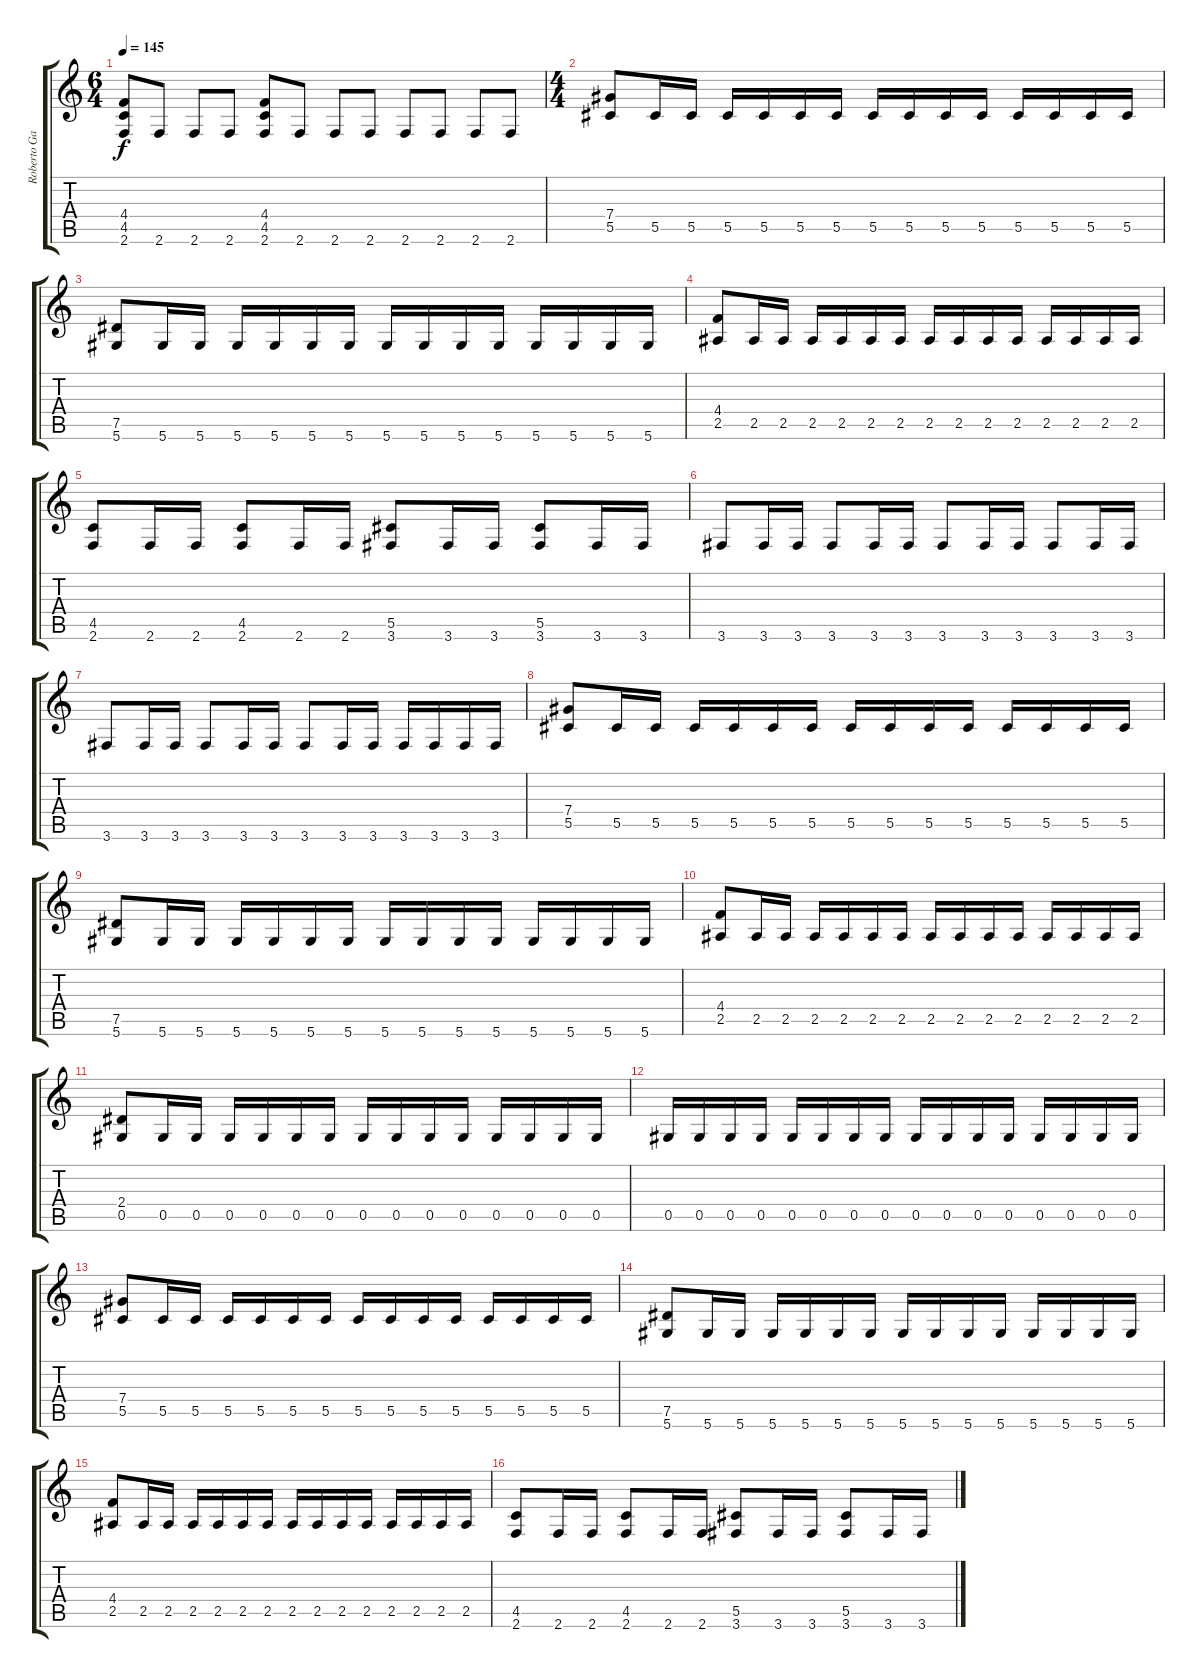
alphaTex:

\track ("Roberto García" "Roberto Ga") {instrument distortionguitar}
\staff {score tabs}
\tuning (Eb4 Bb3 Gb3 Db3 Ab2 Eb2) {hide}
\ts (6 4)
\tempo 145
\clef g2
\ks c
(4.4 4.5 2.6).8{dy f} 2.6.8 2.6.8 2.6.8 (4.4 4.5 2.6).8 2.6.8 2.6.8 2.6.8 2.6.8 2.6.8 2.6.8 2.6.8 |
\ts (4 4)
(7.4 5.5).8 5.5.16 5.5.16 5.5.16 5.5.16 5.5.16 5.5.16 5.5.16 5.5.16 5.5.16 5.5.16 5.5.16 5.5.16 5.5.16 5.5.16 |
(7.5 5.6).8 5.6.16 5.6.16 5.6.16 5.6.16 5.6.16 5.6.16 5.6.16 5.6.16 5.6.16 5.6.16 5.6.16 5.6.16 5.6.16 5.6.16 |
(4.4 2.5).8 2.5.16 2.5.16 2.5.16 2.5.16 2.5.16 2.5.16 2.5.16 2.5.16 2.5.16 2.5.16 2.5.16 2.5.16 2.5.16 2.5.16 |
(4.5 2.6).8 2.6.16 2.6.16 (4.5 2.6).8 2.6.16 2.6.16 (5.5 3.6).8 3.6.16 3.6.16 (5.5 3.6).8 3.6.16 3.6.16 |
3.6.8 3.6.16 3.6.16 3.6.8 3.6.16 3.6.16 3.6.8 3.6.16 3.6.16 3.6.8 3.6.16 3.6.16 |
3.6.8 3.6.16 3.6.16 3.6.8 3.6.16 3.6.16 3.6.8 3.6.16 3.6.16 3.6.16 3.6.16 3.6.16 3.6.16 |
(7.4 5.5).8 5.5.16 5.5.16 5.5.16 5.5.16 5.5.16 5.5.16 5.5.16 5.5.16 5.5.16 5.5.16 5.5.16 5.5.16 5.5.16 5.5.16 |
(7.5 5.6).8 5.6.16 5.6.16 5.6.16 5.6.16 5.6.16 5.6.16 5.6.16 5.6.16 5.6.16 5.6.16 5.6.16 5.6.16 5.6.16 5.6.16 |
(4.4 2.5).8 2.5.16 2.5.16 2.5.16 2.5.16 2.5.16 2.5.16 2.5.16 2.5.16 2.5.16 2.5.16 2.5.16 2.5.16 2.5.16 2.5.16 |
(2.4 0.5).8 0.5.16 0.5.16 0.5.16 0.5.16 0.5.16 0.5.16 0.5.16 0.5.16 0.5.16 0.5.16 0.5.16 0.5.16 0.5.16 0.5.16 |
0.5.16 0.5.16 0.5.16 0.5.16 0.5.16 0.5.16 0.5.16 0.5.16 0.5.16 0.5.16 0.5.16 0.5.16 0.5.16 0.5.16 0.5.16 0.5.16 |
(7.4 5.5).8 5.5.16 5.5.16 5.5.16 5.5.16 5.5.16 5.5.16 5.5.16 5.5.16 5.5.16 5.5.16 5.5.16 5.5.16 5.5.16 5.5.16 |
(7.5 5.6).8 5.6.16 5.6.16 5.6.16 5.6.16 5.6.16 5.6.16 5.6.16 5.6.16 5.6.16 5.6.16 5.6.16 5.6.16 5.6.16 5.6.16 |
(4.4 2.5).8 2.5.16 2.5.16 2.5.16 2.5.16 2.5.16 2.5.16 2.5.16 2.5.16 2.5.16 2.5.16 2.5.16 2.5.16 2.5.16 2.5.16 |
(4.5 2.6).8 2.6.16 2.6.16 (4.5 2.6).8 2.6.16 2.6.16 (5.5 3.6).8 3.6.16 3.6.16 (5.5 3.6).8 3.6.16 3.6.16
